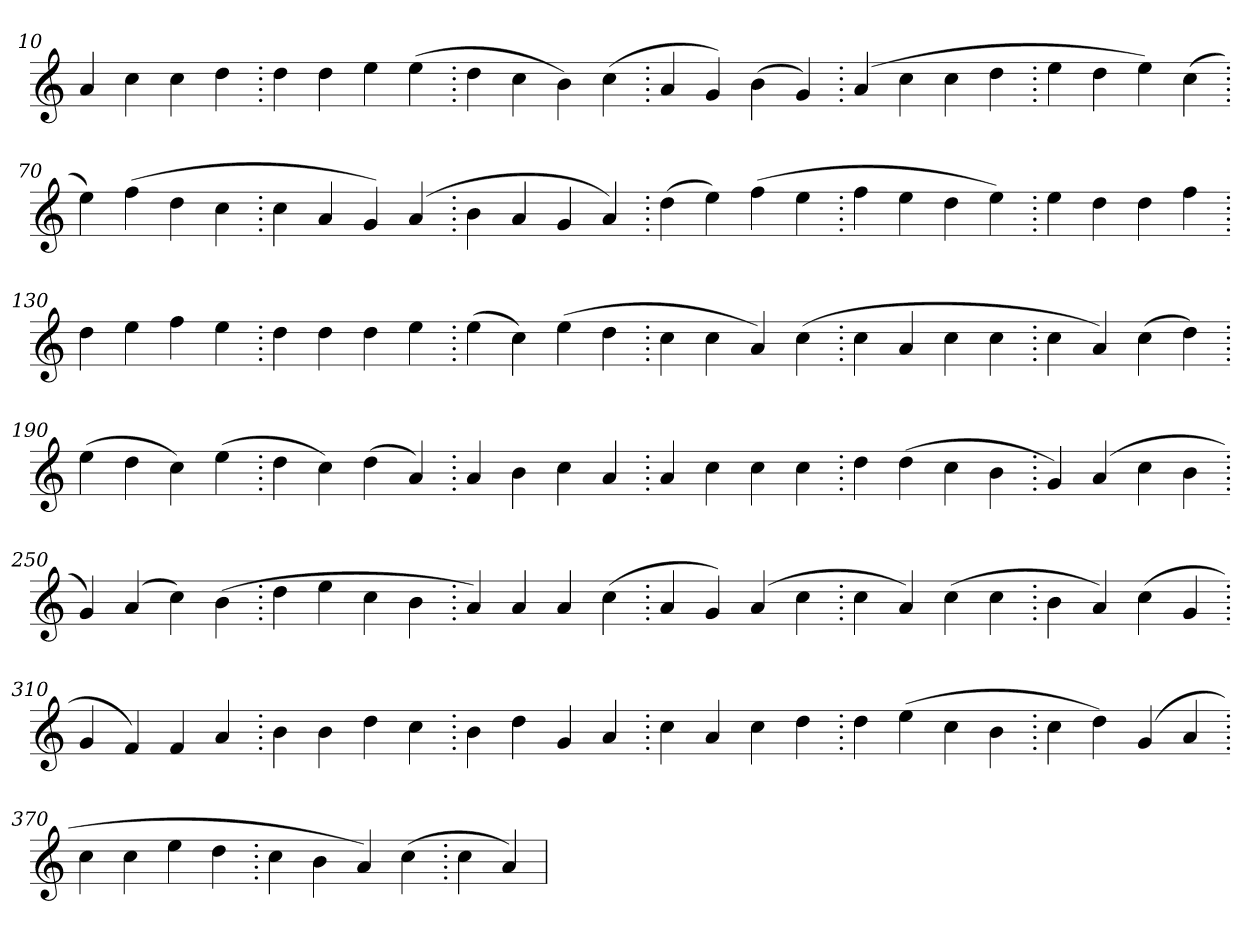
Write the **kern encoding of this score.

**kern
*part1
*staff1
*clefG2
=10.
4a
4cc
4cc
4dd
=20.
4dd
4dd
4ee
(>4ee
=30.
4dd
4cc
4b)
(>4cc
=40.
4a
4g)
(>4b
4g)
=50.
(>4a
4cc
4cc
4dd
=60.
4ee
4dd
4ee)
(>4cc
=70.
4ee)
(>4ff
4dd
4cc
=80.
4cc
4a
4g)
(>4a
=90.
4b
4a
4g
4a)
=100.
(>4dd
4ee)
(>4ff
4ee
=110.
4ff
4ee
4dd
4ee)
=120.
4ee
4dd
4dd
4ff
=130.
4dd
4ee
4ff
4ee
=140.
4dd
4dd
4dd
4ee
=150.
(>4ee
4cc)
(>4ee
4dd
=160.
4cc
4cc
4a)
(>4cc
=170.
4cc
4a
4cc
4cc
=180.
4cc
4a)
(>4cc
4dd)
=190.
(>4ee
4dd
4cc)
(>4ee
=200.
4dd
4cc)
(>4dd
4a)
=210.
4a
4b
4cc
4a
=220.
4a
4cc
4cc
4cc
=230.
4dd
(>4dd
4cc
4b
=240.
4g)
(>4a
4cc
4b
=250.
4g)
(>4a
4cc)
(>4b
=260.
4dd
4ee
4cc
4b
=270.
4a)
4a
4a
(>4cc
=280.
4a
4g)
(>4a
4cc
=290.
4cc
4a)
(>4cc
4cc
=300.
4b
4a)
(>4cc
4g
=310.
4g
4f)
4f
4a
=320.
4b
4b
4dd
4cc
=330.
4b
4dd
4g
4a
=340.
4cc
4a
4cc
4dd
=350.
4dd
(>4ee
4cc
4b
=360.
4cc
4dd)
(>4g
4a
=370.
4cc
4cc
4ee
4dd
=380.
4cc
4b
4a)
(>4cc
=390.
4cc
4a)
=
*-
